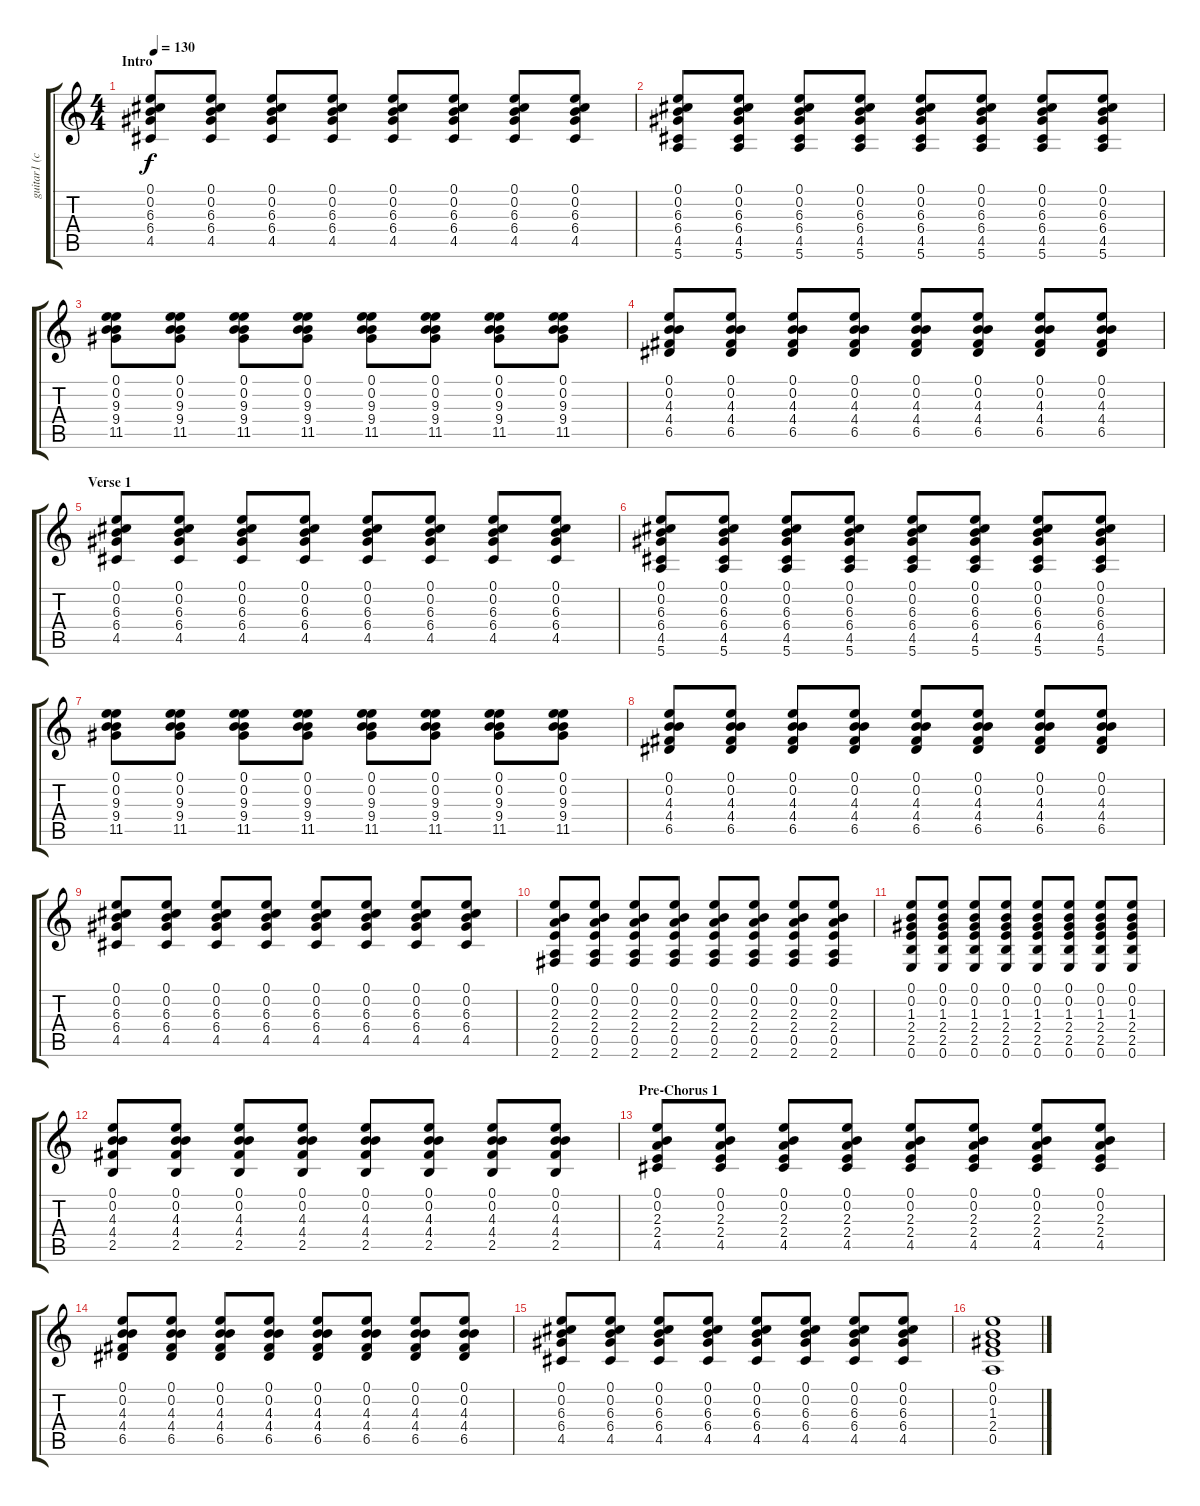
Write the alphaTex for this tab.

\track ("guitar1 (clean)" "guitar1 (c") {instrument electricguitarclean}
\staff {score tabs}
\tuning (E4 B3 G3 D3 A2 E2) {hide}
\ts (4 4)
\section ("" "Intro")
\tempo 130
\clef g2
\ks c
(0.1 0.2 6.3 6.4 4.5).8{dy f instrument electricguitarclean} (0.1 0.2 6.3 6.4 4.5).8 (0.1 0.2 6.3 6.4 4.5).8 (0.1 0.2 6.3 6.4 4.5).8 (0.1 0.2 6.3 6.4 4.5).8 (0.1 0.2 6.3 6.4 4.5).8 (0.1 0.2 6.3 6.4 4.5).8 (0.1 0.2 6.3 6.4 4.5).8 |
(0.1 0.2 6.3 6.4 4.5 5.6).8 (0.1 0.2 6.3 6.4 4.5 5.6).8 (0.1 0.2 6.3 6.4 4.5 5.6).8 (0.1 0.2 6.3 6.4 4.5 5.6).8 (0.1 0.2 6.3 6.4 4.5 5.6).8 (0.1 0.2 6.3 6.4 4.5 5.6).8 (0.1 0.2 6.3 6.4 4.5 5.6).8 (0.1 0.2 6.3 6.4 4.5 5.6).8 |
(0.1 0.2 9.3 9.4 11.5).8 (0.1 0.2 9.3 9.4 11.5).8 (0.1 0.2 9.3 9.4 11.5).8 (0.1 0.2 9.3 9.4 11.5).8 (0.1 0.2 9.3 9.4 11.5).8 (0.1 0.2 9.3 9.4 11.5).8 (0.1 0.2 9.3 9.4 11.5).8 (0.1 0.2 9.3 9.4 11.5).8 |
(0.1 0.2 4.3 4.4 6.5).8 (0.1 0.2 4.3 4.4 6.5).8 (0.1 0.2 4.3 4.4 6.5).8 (0.1 0.2 4.3 4.4 6.5).8 (0.1 0.2 4.3 4.4 6.5).8 (0.1 0.2 4.3 4.4 6.5).8 (0.1 0.2 4.3 4.4 6.5).8 (0.1 0.2 4.3 4.4 6.5).8 |
\section ("" "Verse 1")
(0.1 0.2 6.3 6.4 4.5).8 (0.1 0.2 6.3 6.4 4.5).8 (0.1 0.2 6.3 6.4 4.5).8 (0.1 0.2 6.3 6.4 4.5).8 (0.1 0.2 6.3 6.4 4.5).8 (0.1 0.2 6.3 6.4 4.5).8 (0.1 0.2 6.3 6.4 4.5).8 (0.1 0.2 6.3 6.4 4.5).8 |
(0.1 0.2 6.3 6.4 4.5 5.6).8 (0.1 0.2 6.3 6.4 4.5 5.6).8 (0.1 0.2 6.3 6.4 4.5 5.6).8 (0.1 0.2 6.3 6.4 4.5 5.6).8 (0.1 0.2 6.3 6.4 4.5 5.6).8 (0.1 0.2 6.3 6.4 4.5 5.6).8 (0.1 0.2 6.3 6.4 4.5 5.6).8 (0.1 0.2 6.3 6.4 4.5 5.6).8 |
(0.1 0.2 9.3 9.4 11.5).8 (0.1 0.2 9.3 9.4 11.5).8 (0.1 0.2 9.3 9.4 11.5).8 (0.1 0.2 9.3 9.4 11.5).8 (0.1 0.2 9.3 9.4 11.5).8 (0.1 0.2 9.3 9.4 11.5).8 (0.1 0.2 9.3 9.4 11.5).8 (0.1 0.2 9.3 9.4 11.5).8 |
(0.1 0.2 4.3 4.4 6.5).8 (0.1 0.2 4.3 4.4 6.5).8 (0.1 0.2 4.3 4.4 6.5).8 (0.1 0.2 4.3 4.4 6.5).8 (0.1 0.2 4.3 4.4 6.5).8 (0.1 0.2 4.3 4.4 6.5).8 (0.1 0.2 4.3 4.4 6.5).8 (0.1 0.2 4.3 4.4 6.5).8 |
(0.1 0.2 6.3 6.4 4.5).8 (0.1 0.2 6.3 6.4 4.5).8 (0.1 0.2 6.3 6.4 4.5).8 (0.1 0.2 6.3 6.4 4.5).8 (0.1 0.2 6.3 6.4 4.5).8 (0.1 0.2 6.3 6.4 4.5).8 (0.1 0.2 6.3 6.4 4.5).8 (0.1 0.2 6.3 6.4 4.5).8 |
(0.1 0.2 2.3 2.4 0.5 2.6).8 (0.1 0.2 2.3 2.4 0.5 2.6).8 (0.1 0.2 2.3 2.4 0.5 2.6).8 (0.1 0.2 2.3 2.4 0.5 2.6).8 (0.1 0.2 2.3 2.4 0.5 2.6).8 (0.1 0.2 2.3 2.4 0.5 2.6).8 (0.1 0.2 2.3 2.4 0.5 2.6).8 (0.1 0.2 2.3 2.4 0.5 2.6).8 |
(0.1 0.2 1.3 2.4 2.5 0.6).8 (0.1 0.2 1.3 2.4 2.5 0.6).8 (0.1 0.2 1.3 2.4 2.5 0.6).8 (0.1 0.2 1.3 2.4 2.5 0.6).8 (0.1 0.2 1.3 2.4 2.5 0.6).8 (0.1 0.2 1.3 2.4 2.5 0.6).8 (0.1 0.2 1.3 2.4 2.5 0.6).8 (0.1 0.2 1.3 2.4 2.5 0.6).8 |
(0.1 0.2 4.3 4.4 2.5).8 (0.1 0.2 4.3 4.4 2.5).8 (0.1 0.2 4.3 4.4 2.5).8 (0.1 0.2 4.3 4.4 2.5).8 (0.1 0.2 4.3 4.4 2.5).8 (0.1 0.2 4.3 4.4 2.5).8 (0.1 0.2 4.3 4.4 2.5).8 (0.1 0.2 4.3 4.4 2.5).8 |
\section ("" "Pre-Chorus 1")
(0.1 0.2 2.3 2.4 4.5).8 (0.1 0.2 2.3 2.4 4.5).8 (0.1 0.2 2.3 2.4 4.5).8 (0.1 0.2 2.3 2.4 4.5).8 (0.1 0.2 2.3 2.4 4.5).8 (0.1 0.2 2.3 2.4 4.5).8 (0.1 0.2 2.3 2.4 4.5).8 (0.1 0.2 2.3 2.4 4.5).8 |
(0.1 0.2 4.3 4.4 6.5).8 (0.1 0.2 4.3 4.4 6.5).8 (0.1 0.2 4.3 4.4 6.5).8 (0.1 0.2 4.3 4.4 6.5).8 (0.1 0.2 4.3 4.4 6.5).8 (0.1 0.2 4.3 4.4 6.5).8 (0.1 0.2 4.3 4.4 6.5).8 (0.1 0.2 4.3 4.4 6.5).8 |
(0.1 0.2 6.3 6.4 4.5).8 (0.1 0.2 6.3 6.4 4.5).8 (0.1 0.2 6.3 6.4 4.5).8 (0.1 0.2 6.3 6.4 4.5).8 (0.1 0.2 6.3 6.4 4.5).8 (0.1 0.2 6.3 6.4 4.5).8 (0.1 0.2 6.3 6.4 4.5).8 (0.1 0.2 6.3 6.4 4.5).8 |
(0.1 0.2 1.3 2.4 0.5).1
